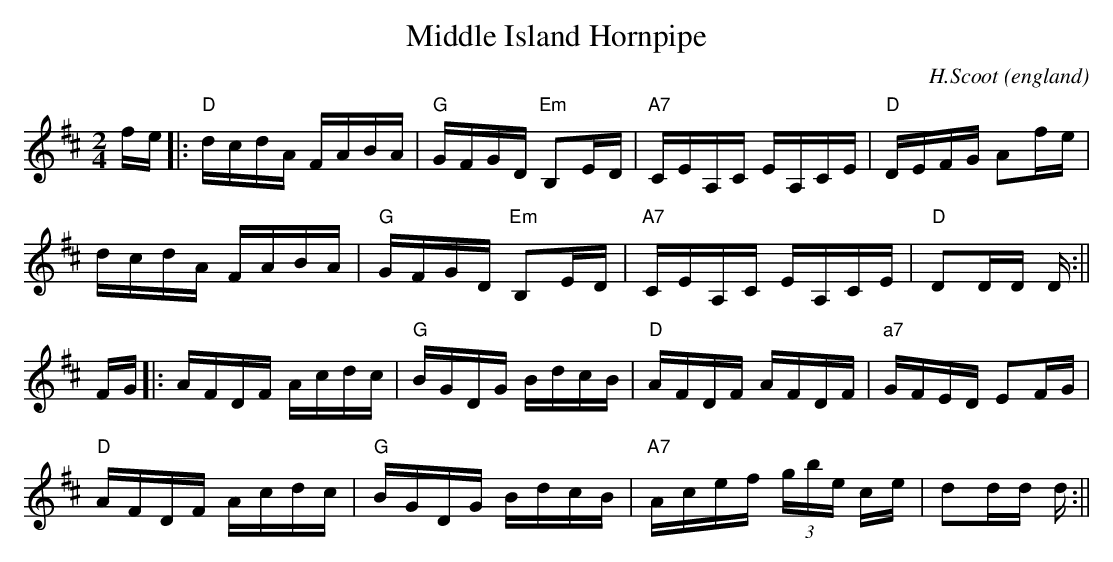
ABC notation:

X:1
T:Middle Island Hornpipe
O:england
M:2/4
L:1/16
C:H.Scoot
K:D
fe|:"D"dcdA FABA|"G"GFGD "Em"B,2ED|"A7"CEA,C EA,CE|"D"DEFG A2fe|
dcdA FABA|"G"GFGD "Em"B,2ED|"A7"CEA,C EA,CE|"D"D2DD D:||
FG|:AFDF Acdc|"G"BGDG BdcB|"D"AFDF AFDF|"a7"GFED E2FG|
"D"AFDF Acdc|"G"BGDG BdcB|"A7"Acef (3gbe ce|d2dd d:||
